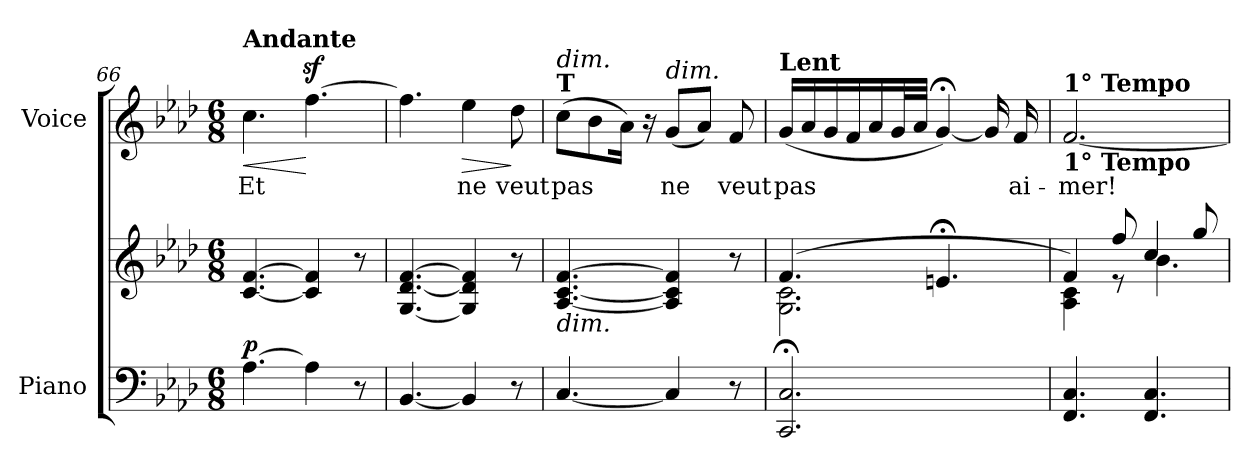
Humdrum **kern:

**kern	**kern	**dynam	**kern	**text	**dynam
*part2	*part2	*part2	*part1	*part1	*part1
*staff3	*staff2	*staff2/3	*staff1	*staff1	*staff1
*I"Piano	*	*	*I"Voice	*	*
*I'Pno	*	*	*	*	*
*clefF4	*clefG2	*	*clefG2	*	*
*k[b-e-a-d-]	*k[b-e-a-d-]	*	*k[b-e-a-d-]	*	*
*M6/8	*M6/8	*	*M6/8	*	*
=66	=66	=66	=66	=66	=66
!	!	!	!LO:TX:a:B:t=Andante	!	!
!	!	!LO:DY:a=2	!	!LO:LY:b	!LO:HP:b
[4.A-\	[4.c/ [4.f/	p	4.cc\	Et	<
4A-\]	4c/] 4f/]	.	[4.ffz<\	.	[
8r	8r	.	.	.	.
=67	=67	=67	=67	=67	=67
[4.BB-/	[4.G/ [4.d-/ [4.f/	.	4.ff\]	.	.
!	!	!	!	!LO:LY:b	!LO:HP:b
4BB-/]	4G/] 4d-/] 4f/]	.	4ee-\	ne	>
!	!	!	!	!LO:LY:b	!
8r	8r	.	8dd-\	veut	]
=68	=68	=68	=68	=68	=68
!	!	!	!LO:TX:a:B:t=T	!	!
!	!	!	!LO:TX:a:i:t=dim.	!	!
!	!LO:TX:b:i:t=dim.	!	!	!	!
!	!	!	!	!LO:LY:b	!
[4.C/	[4.A-/ [4.c/ [4.f/	.	(>8cc\L	-pas	.
.	.	.	8b-\	.	.
.	.	.	16a-\Jk)	.	.
.	.	.	16r	.	.
!	!	!	!LO:TX:a:i:t=dim.	!	!
!	!	!	!	!LO:LY:b	!
4C/]	4A-/] 4c/] 4f/]	.	(<8g/L	ne	.
.	.	.	8a-/J)	.	.
!	!	!	!	!LO:LY:b	!
8r	8r	.	8f/	veut	.
!!LO:LB:g=z
=69	=69	=69	=69	=69	=69
*	*^	*	*	*	*
!	!	!	!	!LO:TX:a:B:t=Lent	!	!
!	!	!	!LO:DY:a=2	!	!LO:LY:b	!
!	!	!	!LO:DY:n=1:a=2	!	!	!
2.CC/; 2.C/;	(>4.f/	2.G\ 2.c\	pp other-dynamics	(<16g/LL	pas	.
.	.	.	.	16a-/	.	.
.	.	.	.	16g/	.	.
.	.	.	.	16f/	.	.
.	.	.	.	16a-/	.	.
.	.	.	.	32g/L	.	.
.	.	.	.	32a-/JJJ	.	.
.	4.en;</	.	.	[4g;</)	.	.
.	.	.	.	16g/]	.	.
!	!	!	!	!	!LO:LY:b	!
.	.	.	.	16f/	ai-	.
=70	=70	=70	=70	=70	=70	=70
!	!	!	!	!LO:TX:b:B:t=1° Tempo	!	!
!	!	!	!	!LO:TX:a:B:t=1° Tempo	!	!
!	!	!	!	!	!LO:LY:b	!
4.FF/ 4.C/	4f/)	4A-\ 4c\	.	[2.f/	-mer!	.
.	8ff/	8r	.	.	.	.
4.FF/ 4.C/	4cc/	4.b-\	.	.	.	.
.	8gg/	.	.	.	.	.
*	*v	*v	*	*	*	*
=	=	=	=	=	=
*-	*-	*-	*-	*-	*-
